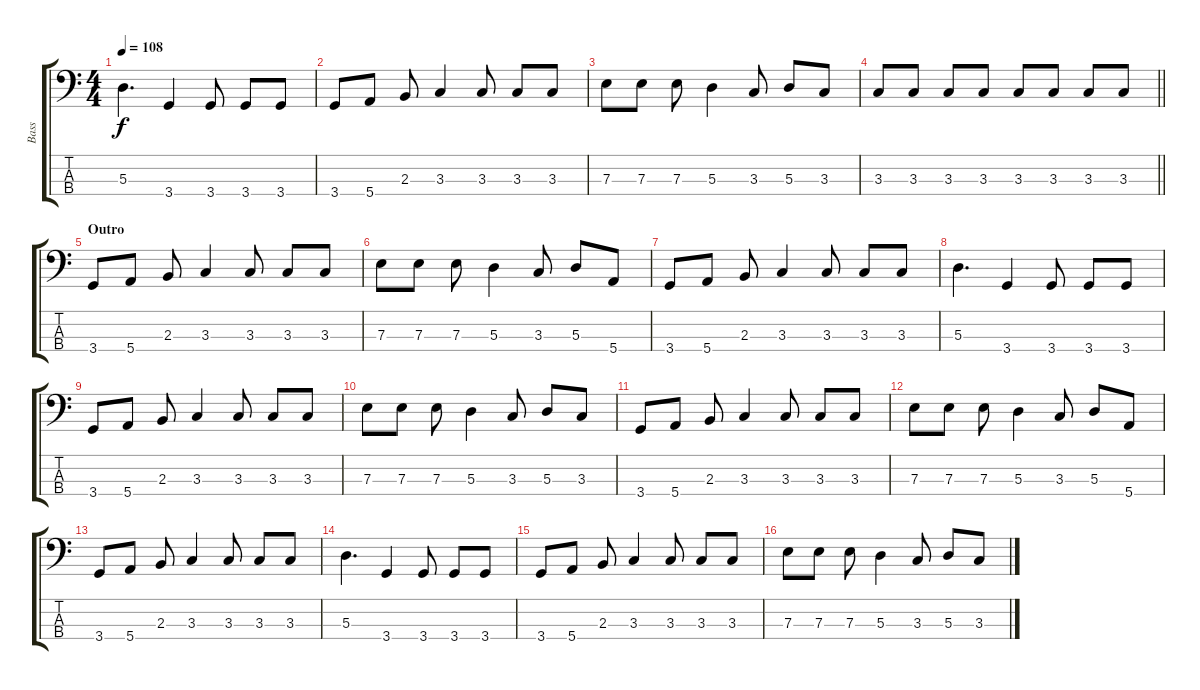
\track ("Bass" "Bass") {instrument electricbassfinger}
\staff {score tabs}
\tuning (G2 D2 A1 E1) {hide}
\ts (4 4)
\tempo 108
\clef f4
\ks c
5.3.4{d dy f} 3.4.4 3.4.8 3.4.8 3.4.8 |
3.4.8 5.4.8 2.3.8 3.3.4 3.3.8 3.3.8 3.3.8 |
7.3.8 7.3.8 7.3.8 5.3.4 3.3.8 5.3.8 3.3.8 |
\barLineRight lightlight
3.3.8 3.3.8 3.3.8 3.3.8 3.3.8 3.3.8 3.3.8 3.3.8 |
\section ("" "Outro")
3.4.8 5.4.8 2.3.8 3.3.4 3.3.8 3.3.8 3.3.8 |
7.3.8 7.3.8 7.3.8 5.3.4 3.3.8 5.3.8 5.4.8 |
3.4.8 5.4.8 2.3.8 3.3.4 3.3.8 3.3.8 3.3.8 |
5.3.4{d} 3.4.4 3.4.8 3.4.8 3.4.8 |
3.4.8 5.4.8 2.3.8 3.3.4 3.3.8 3.3.8 3.3.8 |
7.3.8 7.3.8 7.3.8 5.3.4 3.3.8 5.3.8 3.3.8 |
3.4.8 5.4.8 2.3.8 3.3.4 3.3.8 3.3.8 3.3.8 |
7.3.8 7.3.8 7.3.8 5.3.4 3.3.8 5.3.8 5.4.8 |
3.4.8 5.4.8 2.3.8 3.3.4 3.3.8 3.3.8 3.3.8 |
5.3.4{d} 3.4.4 3.4.8 3.4.8 3.4.8 |
3.4.8 5.4.8 2.3.8 3.3.4 3.3.8 3.3.8 3.3.8 |
7.3.8 7.3.8 7.3.8 5.3.4 3.3.8 5.3.8 3.3.8
